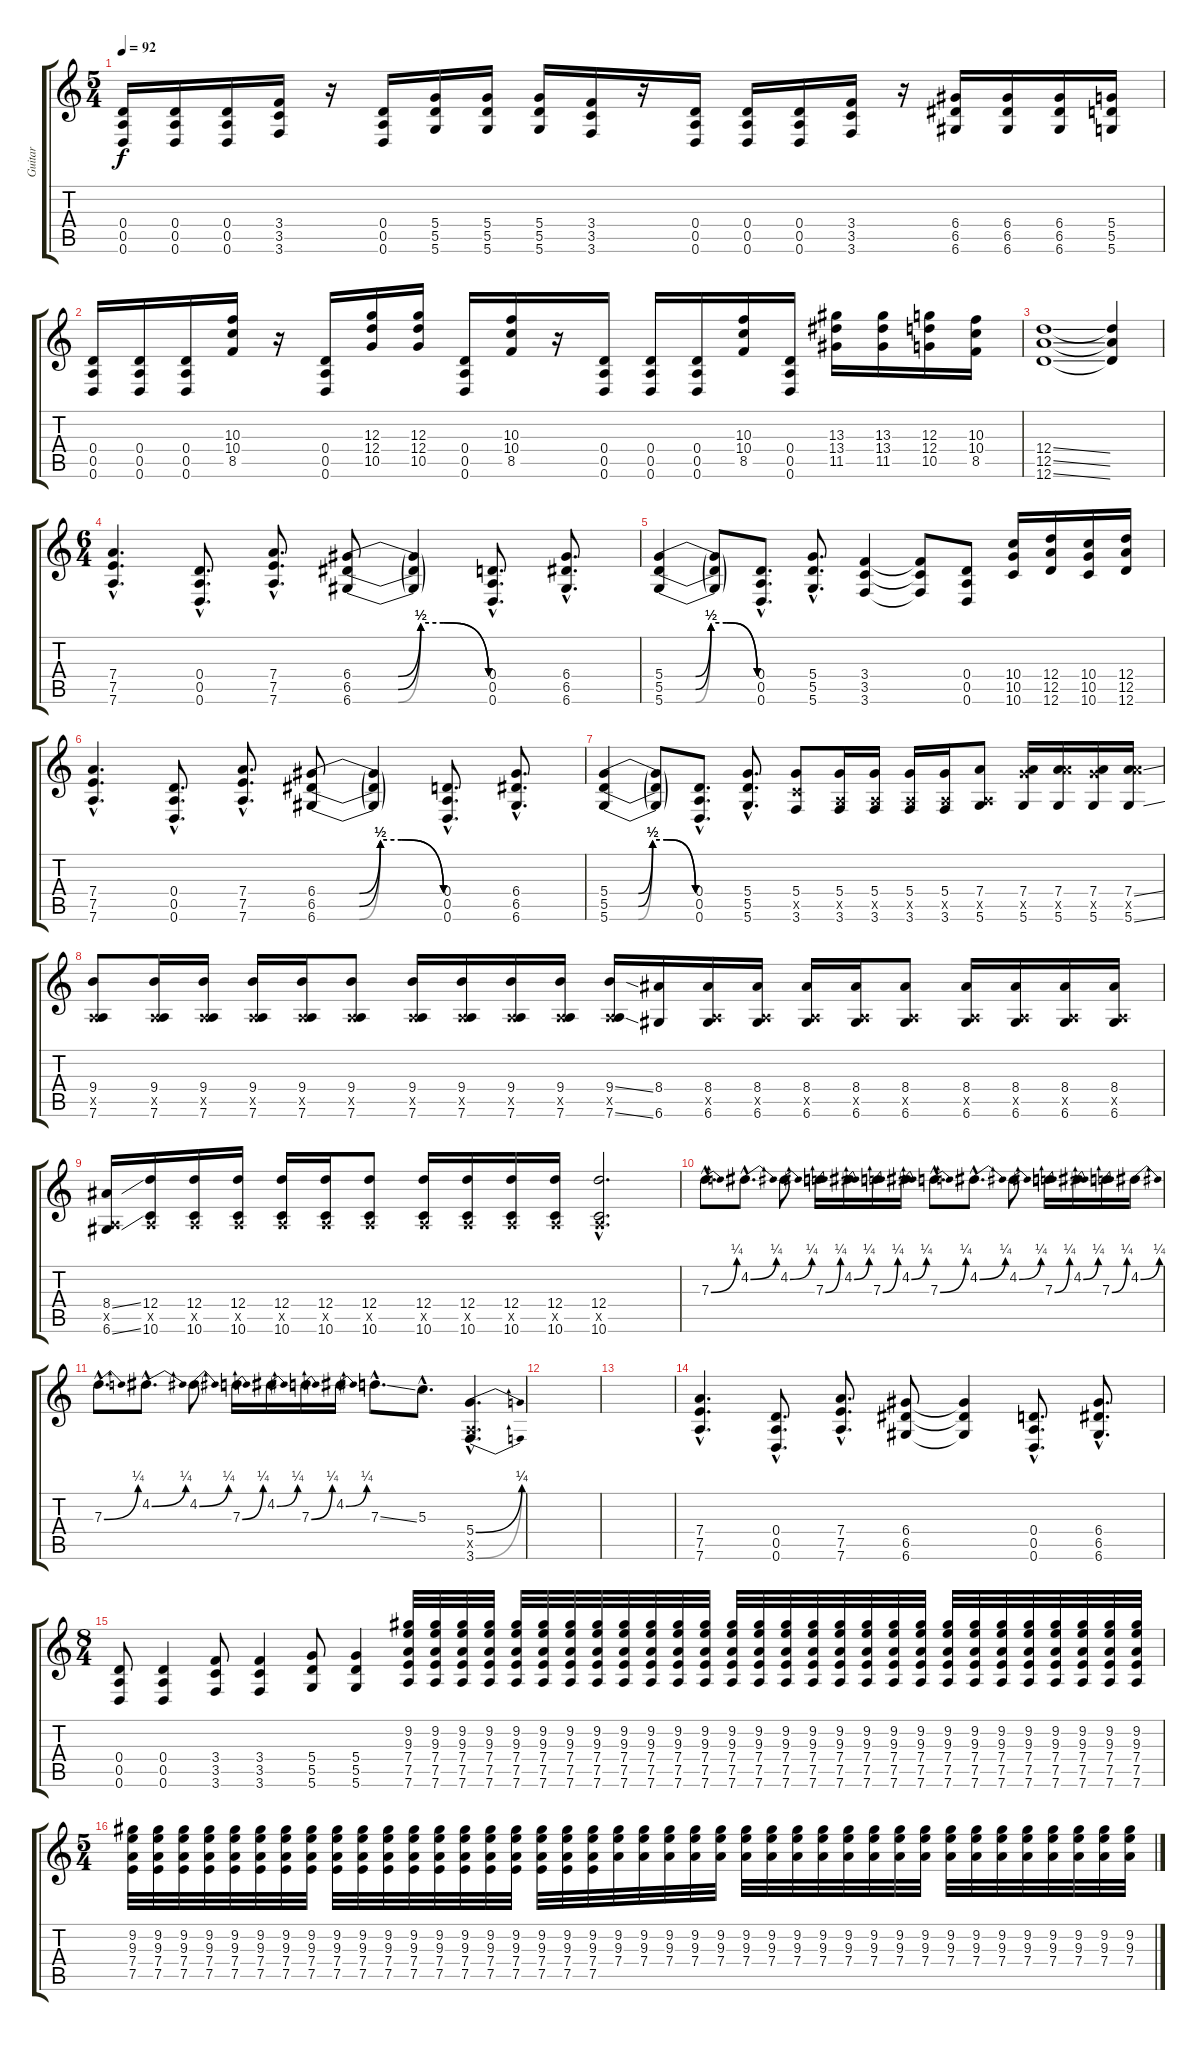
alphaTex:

\track ("Guitar              " "Guitar    ") {instrument distortionguitar}
\staff {score tabs}
\tuning (E4 B3 G3 D3 A2 D2) {hide}
\ts (5 4)
\tempo 92
\clef g2
\ks c
(0.4 0.5 0.6).16{dy f} (0.4 0.5 0.6).16 (0.4 0.5 0.6).16 (3.4 3.5 3.6).16 r.16 (0.4 0.5 0.6).16 (5.4 5.5 5.6).16 (5.4 5.5 5.6).16 (5.4 5.5 5.6).16 (3.4 3.5 3.6).16 r.16 (0.4 0.5 0.6).16 (0.4 0.5 0.6).16 (0.4 0.5 0.6).16 (3.4 3.5 3.6).16 r.16 (6.4 6.5 6.6).16 (6.4 6.5 6.6).16 (6.4 6.5 6.6).16 (5.4 5.5 5.6).16 |
(0.4 0.5 0.6).16 (0.4 0.5 0.6).16 (0.4 0.5 0.6).16 (10.3 10.4 8.5).16 r.16 (0.4 0.5 0.6).16 (12.3 12.4 10.5).16 (12.3 12.4 10.5).16 (0.4 0.5 0.6).16 (10.3 10.4 8.5).16 r.16 (0.4 0.5 0.6).16 (0.4 0.5 0.6).16 (0.4 0.5 0.6).16 (10.3 10.4 8.5).16 (0.4 0.5 0.6).16 (13.3 13.4 11.5).16 (13.3 13.4 11.5).16 (12.3 12.4 10.5).16 (10.3 10.4 8.5).16 |
(12.4{ss} 12.5{ss} 12.6{ss}).1 (12.4{t} 12.5{t} 12.6{t}).4 |
\ts (6 4)
(7.4{hac} 7.5{hac} 7.6{hac}).4{d} (0.4{hac} 0.5{hac} 0.6{hac}).8{d} (7.4{hac} 7.5{hac} 7.6{hac}).8{d} (6.4{be (custom 0 0 20 0 30 2 40 2 60 0)} 6.5{be (custom 0 0 20 0 30 2 40 2 60 0)} 6.6{be (custom 0 0 20 0 30 2 40 2 60 0)}).8 (6.4{t} 6.5{t} 6.6{t}).4 (0.4{hac} 0.5{hac} 0.6{hac}).8{d} (6.4{hac} 6.5{hac} 6.6{hac}).8{d} |
(5.4{be (custom 0 0 20 0 30 2 40 2 60 0)} 5.5{be (custom 0 0 20 0 30 2 40 2 60 0)} 5.6{be (custom 0 0 20 0 30 2 40 2 60 0)}).4 (5.4{t} 5.5{t} 5.6{t}).8 (0.4{hac} 0.5{hac} 0.6{hac}).8{d} (5.4{hac} 5.5{hac} 5.6{hac}).8{d} (3.4 3.5 3.6).4 (3.4{t} 3.5{t} 3.6{t}).8 (0.4 0.5 0.6).8 (10.4 10.5 10.6).16 (12.4 12.5 12.6).16 (10.4 10.5 10.6).16 (12.4 12.5 12.6).16 |
(7.4{hac} 7.5{hac} 7.6{hac}).4{d} (0.4{hac} 0.5{hac} 0.6{hac}).8{d} (7.4{hac} 7.5{hac} 7.6{hac}).8{d} (6.4{be (custom 0 0 20 0 30 2 40 2 60 0)} 6.5{be (custom 0 0 20 0 30 2 40 2 60 0)} 6.6{be (custom 0 0 20 0 30 2 40 2 60 0)}).8 (6.4{t} 6.5{t} 6.6{t}).4 (0.4{hac} 0.5{hac} 0.6{hac}).8{d} (6.4{hac} 6.5{hac} 6.6{hac}).8{d} |
(5.4{be (custom 0 0 20 0 30 2 40 2 60 0)} 5.5{be (custom 0 0 20 0 30 2 40 2 60 0)} 5.6{be (custom 0 0 20 0 30 2 40 2 60 0)}).4 (5.4{t} 5.5{t} 5.6{t}).8 (0.4{hac} 0.5{hac} 0.6{hac}).8{d} (5.4{hac} 5.5{hac} 5.6{hac}).8{d} (5.4 3.5{x} 3.6).8 (5.4 0.5{x} 3.6).16 (5.4 0.5{x} 3.6).16 (5.4 0.5{x} 3.6).16 (5.4 0.5{x} 3.6).16 (7.4 0.5{x} 5.6).8 (7.4 10.5{x} 5.6).16 (7.4 12.5{x} 5.6).16 (7.4 10.5{x} 5.6).16 (7.4{ss} 12.5{x} 5.6{ss}).16 |
(9.4 0.5{x} 7.6).8 (9.4 0.5{x} 7.6).16 (9.4 0.5{x} 7.6).16 (9.4 0.5{x} 7.6).16 (9.4 0.5{x} 7.6).16 (9.4 0.5{x} 7.6).8 (9.4 0.5{x} 7.6).16 (9.4 0.5{x} 7.6).16 (9.4 0.5{x} 7.6).16 (9.4 0.5{x} 7.6).16 (9.4{ss} 0.5{x} 7.6{ss}).16 (8.4 6.6).16 (8.4 0.5{x} 6.6).16 (8.4 0.5{x} 6.6).16 (8.4 0.5{x} 6.6).16 (8.4 0.5{x} 6.6).16 (8.4 0.5{x} 6.6).8 (8.4 0.5{x} 6.6).16 (8.4 0.5{x} 6.6).16 (8.4 0.5{x} 6.6).16 (8.4 0.5{x} 6.6).16 |
(8.4{ss} 0.5{x} 6.6{ss}).16 (12.4 0.5{x} 10.6).16 (12.4 0.5{x} 10.6).16 (12.4 0.5{x} 10.6).16 (12.4 0.5{x} 10.6).16 (12.4 0.5{x} 10.6).16 (12.4 0.5{x} 10.6).8 (12.4 0.5{x} 10.6).16 (12.4 0.5{x} 10.6).16 (12.4 0.5{x} 10.6).16 (12.4 0.5{x} 10.6).16 (12.4{hac} 0.5{hac x} 10.6{hac}).2{d} |
7.3{be (bend 0 0 60 1) hac}.8{d} 4.2{be (bend 0 0 60 1) hac}.8{d} 4.2{be (bend 0 0 60 1)}.8 7.3{be (bend 0 0 60 1)}.16 4.2{be (bend 0 0 60 1)}.16 7.3{be (bend 0 0 60 1)}.16 4.2{be (bend 0 0 60 1)}.16 7.3{be (bend 0 0 60 1) hac}.8{d} 4.2{be (bend 0 0 60 1) hac}.8{d} 4.2{be (bend 0 0 60 1)}.8 7.3{be (bend 0 0 60 1)}.16 4.2{be (bend 0 0 60 1)}.16 7.3{be (bend 0 0 60 1)}.16 4.2{be (bend 0 0 60 1)}.16 |
7.3{be (bend 0 0 60 1) hac}.8{d} 4.2{be (bend 0 0 60 1) hac}.8{d} 4.2{be (bend 0 0 60 1)}.8 7.3{be (bend 0 0 60 1)}.16 4.2{be (bend 0 0 60 1)}.16 7.3{be (bend 0 0 60 1)}.16 4.2{be (bend 0 0 60 1)}.16 7.3{ss hac}.8{d} 5.3{hac}.8{d} (5.4{be (bend 0 0 60 1) hac} 0.5{hac x} 3.6{be (bend 0 0 60 1) hac}).4{d} |
|
|
(7.4{hac} 7.5{hac} 7.6{hac}).4{d} (0.4{hac} 0.5{hac} 0.6{hac}).8{d} (7.4{hac} 7.5{hac} 7.6{hac}).8{d} (6.4 6.5 6.6).8 (6.4{t} 6.5{t} 6.6{t}).4 (0.4{hac} 0.5{hac} 0.6{hac}).8{d} (6.4{hac} 6.5{hac} 6.6{hac}).8{d} |
\ts (8 4)
(0.4 0.5 0.6).8 (0.4 0.5 0.6).4 (3.4 3.5 3.6).8 (3.4 3.5 3.6).4 (5.4 5.5 5.6).8 (5.4 5.5 5.6).4 (9.2 9.3 7.4 7.5 7.6).32 (9.2 9.3 7.4 7.5 7.6).32 (9.2 9.3 7.4 7.5 7.6).32 (9.2 9.3 7.4 7.5 7.6).32 (9.2 9.3 7.4 7.5 7.6).32 (9.2 9.3 7.4 7.5 7.6).32 (9.2 9.3 7.4 7.5 7.6).32 (9.2 9.3 7.4 7.5 7.6).32 (9.2 9.3 7.4 7.5 7.6).32 (9.2 9.3 7.4 7.5 7.6).32 (9.2 9.3 7.4 7.5 7.6).32 (9.2 9.3 7.4 7.5 7.6).32 (9.2 9.3 7.4 7.5 7.6).32 (9.2 9.3 7.4 7.5 7.6).32 (9.2 9.3 7.4 7.5 7.6).32 (9.2 9.3 7.4 7.5 7.6).32 (9.2 9.3 7.4 7.5 7.6).32 (9.2 9.3 7.4 7.5 7.6).32 (9.2 9.3 7.4 7.5 7.6).32 (9.2 9.3 7.4 7.5 7.6).32 (9.2 9.3 7.4 7.5 7.6).32 (9.2 9.3 7.4 7.5 7.6).32 (9.2 9.3 7.4 7.5 7.6).32 (9.2 9.3 7.4 7.5 7.6).32 (9.2 9.3 7.4 7.5 7.6).32 (9.2 9.3 7.4 7.5 7.6).32 (9.2 9.3 7.4 7.5 7.6).32 (9.2 9.3 7.4 7.5 7.6).32 |
\ts (5 4)
(9.2 9.3 7.4 7.5).32 (9.2 9.3 7.4 7.5).32 (9.2 9.3 7.4 7.5).32 (9.2 9.3 7.4 7.5).32 (9.2 9.3 7.4 7.5).32 (9.2 9.3 7.4 7.5).32 (9.2 9.3 7.4 7.5).32 (9.2 9.3 7.4 7.5).32 (9.2 9.3 7.4 7.5).32 (9.2 9.3 7.4 7.5).32 (9.2 9.3 7.4 7.5).32 (9.2 9.3 7.4 7.5).32 (9.2 9.3 7.4 7.5).32 (9.2 9.3 7.4 7.5).32 (9.2 9.3 7.4 7.5).32 (9.2 9.3 7.4 7.5).32 (9.2 9.3 7.4 7.5).32 (9.2 9.3 7.4 7.5).32 (9.2 9.3 7.4 7.5).32 (9.2 9.3 7.4).32 (9.2 9.3 7.4).32 (9.2 9.3 7.4).32 (9.2 9.3 7.4).32 (9.2 9.3 7.4).32 (9.2 9.3 7.4).32 (9.2 9.3 7.4).32 (9.2 9.3 7.4).32 (9.2 9.3 7.4).32 (9.2 9.3 7.4).32 (9.2 9.3 7.4).32 (9.2 9.3 7.4).32 (9.2 9.3 7.4).32 (9.2 9.3 7.4).32 (9.2 9.3 7.4).32 (9.2 9.3 7.4).32 (9.2 9.3 7.4).32 (9.2 9.3 7.4).32 (9.2 9.3 7.4).32 (9.2 9.3 7.4).32 (9.2 9.3 7.4).32
